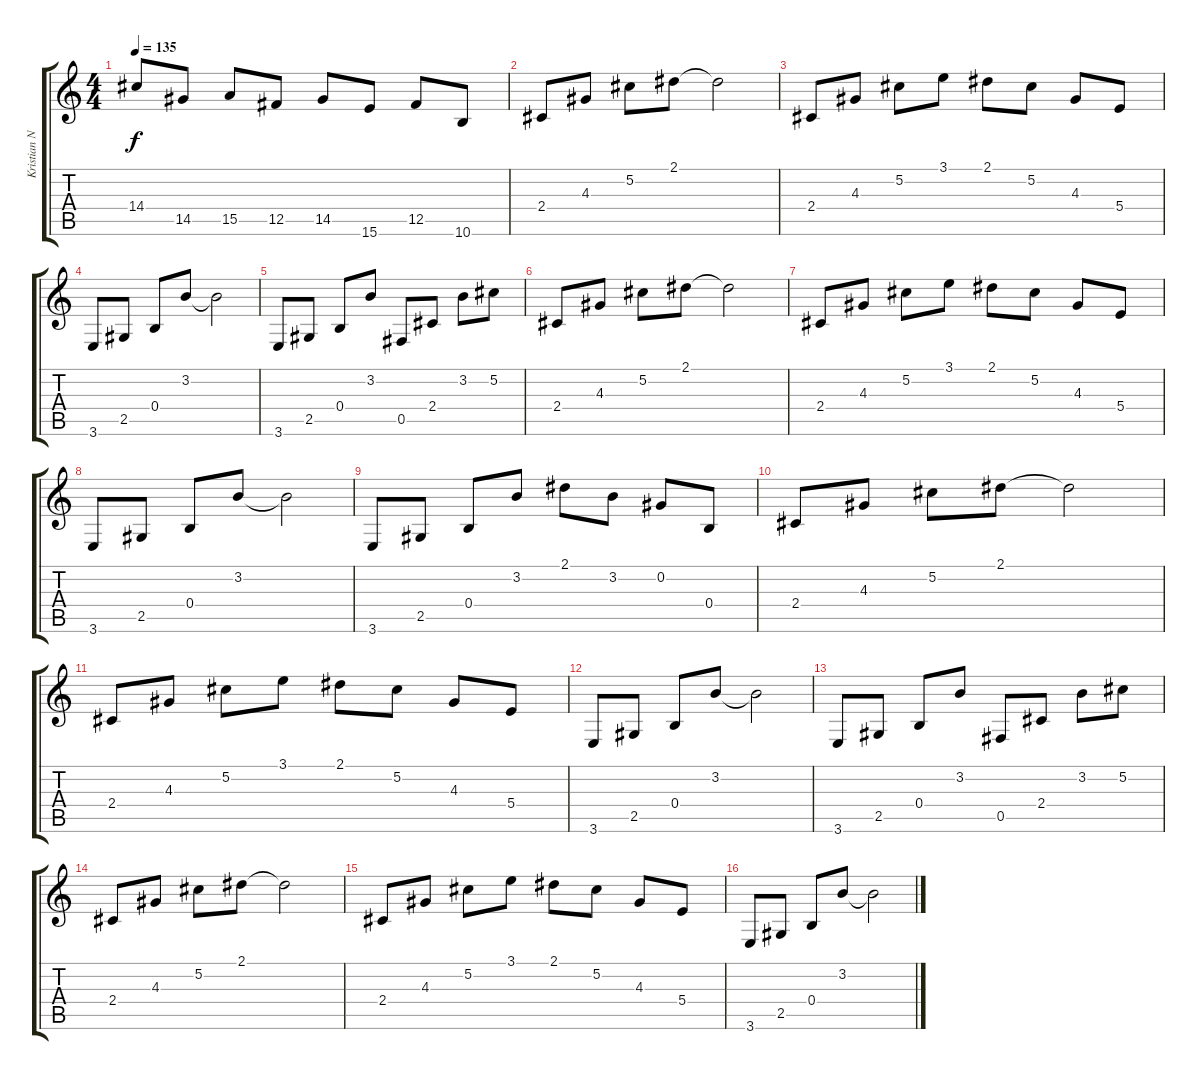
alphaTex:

\track ("Kristian Niemann" "Kristian N") {instrument distortionguitar}
\staff {score tabs}
\tuning (Db4 Ab3 E3 B2 Gb2 Db2) {hide}
\ts (4 4)
\tempo 135
\clef g2
\ks c
14.4.8{dy f} 14.5.8 15.5.8 12.5.8 14.5.8 15.6.8 12.5.8 10.6.8 |
2.4.8{instrument electricguitarclean} 4.3.8 5.2.8 2.1.8 2.1{t}.2 |
2.4.8 4.3.8 5.2.8 3.1.8 2.1.8 5.2.8 4.3.8 5.4.8 |
3.6.8 2.5.8 0.4.8 3.2.8 3.2{t}.2 |
3.6.8 2.5.8 0.4.8 3.2.8 0.5.8 2.4.8 3.2.8 5.2.8 |
2.4.8 4.3.8 5.2.8 2.1.8 2.1{t}.2 |
2.4.8 4.3.8 5.2.8 3.1.8 2.1.8 5.2.8 4.3.8 5.4.8 |
3.6.8 2.5.8 0.4.8 3.2.8 3.2{t}.2 |
3.6.8 2.5.8 0.4.8 3.2.8 2.1.8 3.2.8 0.2.8 0.4.8 |
2.4.8 4.3.8 5.2.8 2.1.8 2.1{t}.2 |
2.4.8 4.3.8 5.2.8 3.1.8 2.1.8 5.2.8 4.3.8 5.4.8 |
3.6.8 2.5.8 0.4.8 3.2.8 3.2{t}.2 |
3.6.8 2.5.8 0.4.8 3.2.8 0.5.8 2.4.8 3.2.8 5.2.8 |
2.4.8 4.3.8 5.2.8 2.1.8 2.1{t}.2 |
2.4.8 4.3.8 5.2.8 3.1.8 2.1.8 5.2.8 4.3.8 5.4.8 |
3.6.8 2.5.8 0.4.8 3.2.8 3.2{t}.2
